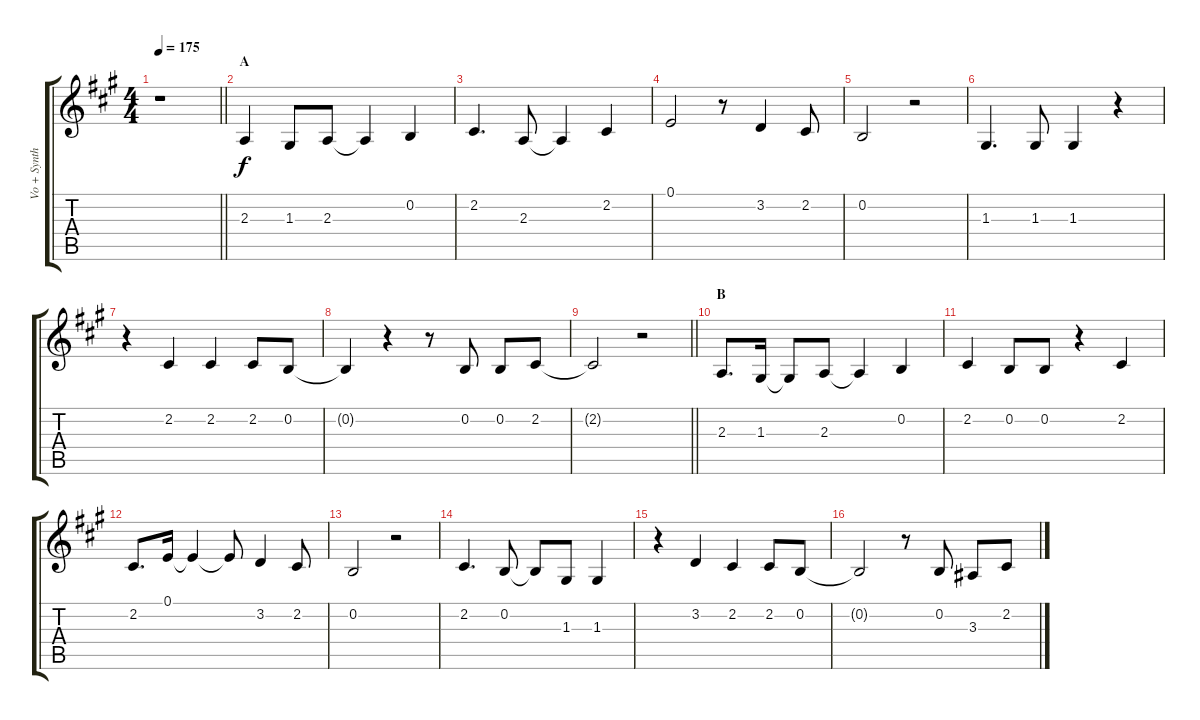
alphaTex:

\track ("Vo + Synth." "Vo + Synth") {instrument lead6voice}
\staff {score tabs}
\tuning (E4 B3 G3 D3 A2 E2) {hide}
\ts (4 4)
\tempo 175
\clef g2
\barLineRight lightlight
\ks f#minor
r.1{dy f} |
\section ("" "A")
2.3.4{instrument lead6voice} 1.3.8 2.3.8 2.3{t}.4 0.2.4 |
2.2.4{d} 2.3.8 2.3{t}.4 2.2.4 |
0.1.2 r.8 3.2.4 2.2.8 |
0.2.2 r.2 |
1.3.4{d} 1.3.8 1.3.4 r.4 |
r.4 2.2.4 2.2.4 2.2.8 0.2.8 |
0.2{t}.4 r.4 r.8 0.2.8 0.2.8 2.2.8 |
\barLineRight lightlight
2.2{t}.2 r.2 |
\section ("" "B")
2.3.8{d} 1.3.16 1.3{t}.8 2.3.8 2.3{t}.4 0.2.4 |
2.2.4 0.2.8 0.2.8 r.4 2.2.4 |
2.2.8{d} 0.1.16 0.1{t}.4 0.1{t}.8 3.2.4 2.2.8 |
0.2.2 r.2 |
2.2.4{d} 0.2.8 0.2{t}.8 1.3.8 1.3.4 |
r.4 3.2.4 2.2.4 2.2.8 0.2.8 |
0.2{t}.2 r.8 0.2.8 3.3.8 2.2.8
